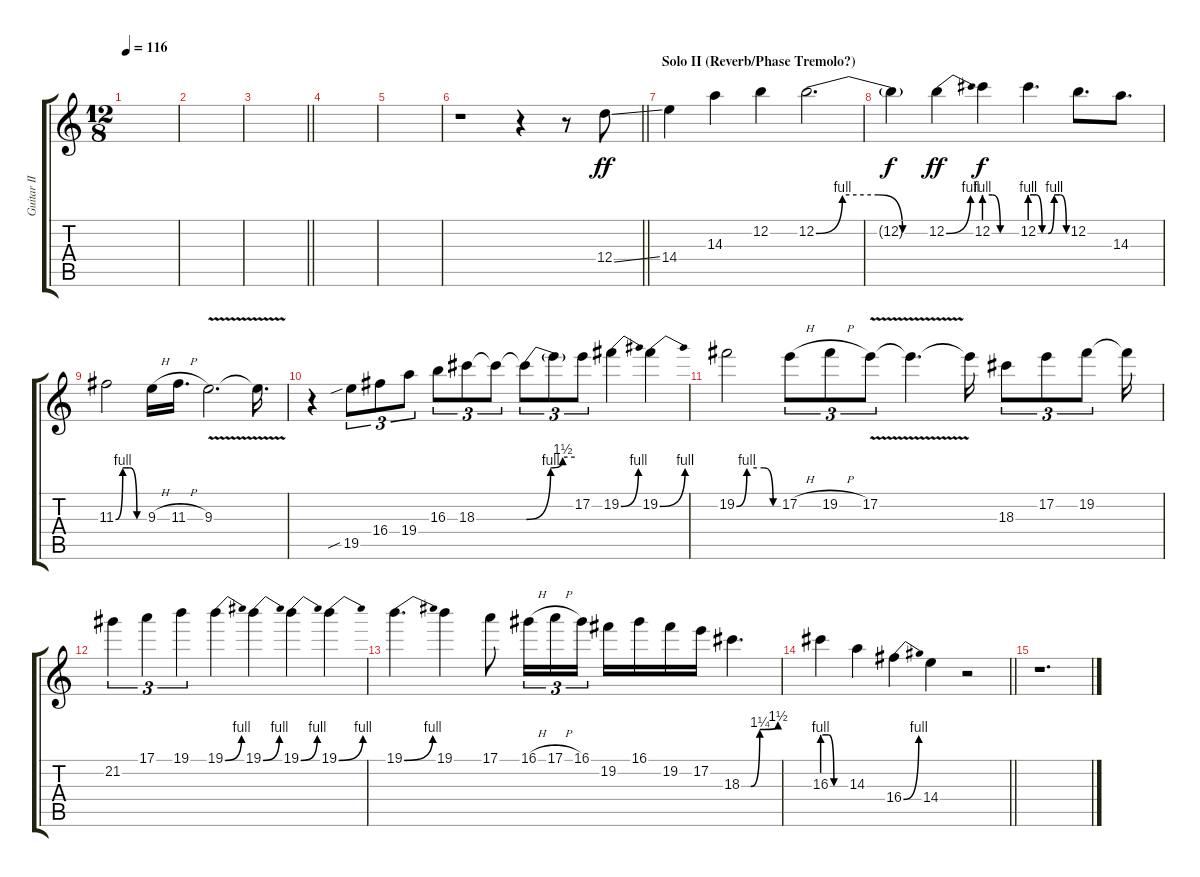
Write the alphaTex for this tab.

\track ("Guitar II Solos" "Guitar II ") {instrument overdrivenguitar}
\staff {score tabs}
\tuning (E4 B3 G3 D3 A2 E2) {hide}
\ts (12 8)
\tempo 116
\clef g2
\ks c
|
|
\barLineRight lightlight
|
|
|
\barLineRight lightlight
r.1 r.4 r.8 12.4{ss}.8{dy ff volume 15} |
\section ("" "Solo II (Reverb/Phase Tremolo?)")
14.4.4{volume 15 instrument overdrivenguitar} 14.3.4 12.2.4 12.2{be (custom 0 0 14 4 33 4 46 0 60 0)}.2{d} |
12.2{t}.4{dy f} 12.2{be (bend 0 0 60 4)}.4{dy ff} 12.2{be (custom 0 4 15 4 30 0 60 0)}.4{dy f} 12.2{be (custom 0 4 10 4 20 0 30 0 40 4 50 4 60 0)}.4{d} 12.2.8{d} 14.3.8{d} |
11.3{be (custom 0 0 15 4 30 4 45 0 60 0)}.2 9.3{h}.16 11.3{h}.16{d} 9.3{v}.2{d} 9.3{t}.16{d} |
r.4 19.5{sib}.8{tu (3 2)} 16.4.8{tu (3 2)} 19.4.8{tu (3 2)} 16.3.8{tu (3 2)} 18.3.8{tu (3 2)} 18.3{t}.8{tu (3 2)} 18.3{be (custom 0 0 30 4 45 6 60 6) t}.8{tu (3 2)} 18.3{t}.8{tu (3 2)} 17.2.8{tu (3 2)} 19.2{be (bend 0 0 60 4)}.4 19.2{be (bend 0 0 60 4)}.4 |
19.2{be (custom 0 0 15 4 40 4 53 0 60 0)}.2 17.2{h}.8{tu (3 2)} 19.2{h}.8{tu (3 2)} 17.2{v}.8{tu (3 2)} 17.2{t}.4{d} 17.2{t}.16 18.3.8{tu (3 2)} 17.2.8{tu (3 2)} 19.2.8{tu (3 2)} 19.2{t}.16 |
21.2.4{tu (3 2)} 17.1.4{tu (3 2)} 19.1.4{tu (3 2)} 19.1{be (bend 0 0 60 4)}.4 19.1{be (bend 0 0 60 4)}.4 19.1{be (bend 0 0 60 4)}.4 19.1{be (bend 0 0 60 4)}.4 |
19.1{be (bend 0 0 60 4)}.4{d} 19.1.4 17.1.8 16.1{h}.16{tu (3 2)} 17.1{h}.16{tu (3 2)} 16.1.16{tu (3 2) beam splitsecondary} 19.2.16 16.1.16 19.2.16 17.2.16 18.3{be (custom 0 0 15 0 30 5 60 6)}.4{d} |
\barLineRight lightlight
16.3{be (custom 0 4 15 4 30 0 60 0)}.4 14.3.4 16.4{be (bend 0 0 60 4)}.4 14.4.4 r.2 |
r.1{d}
